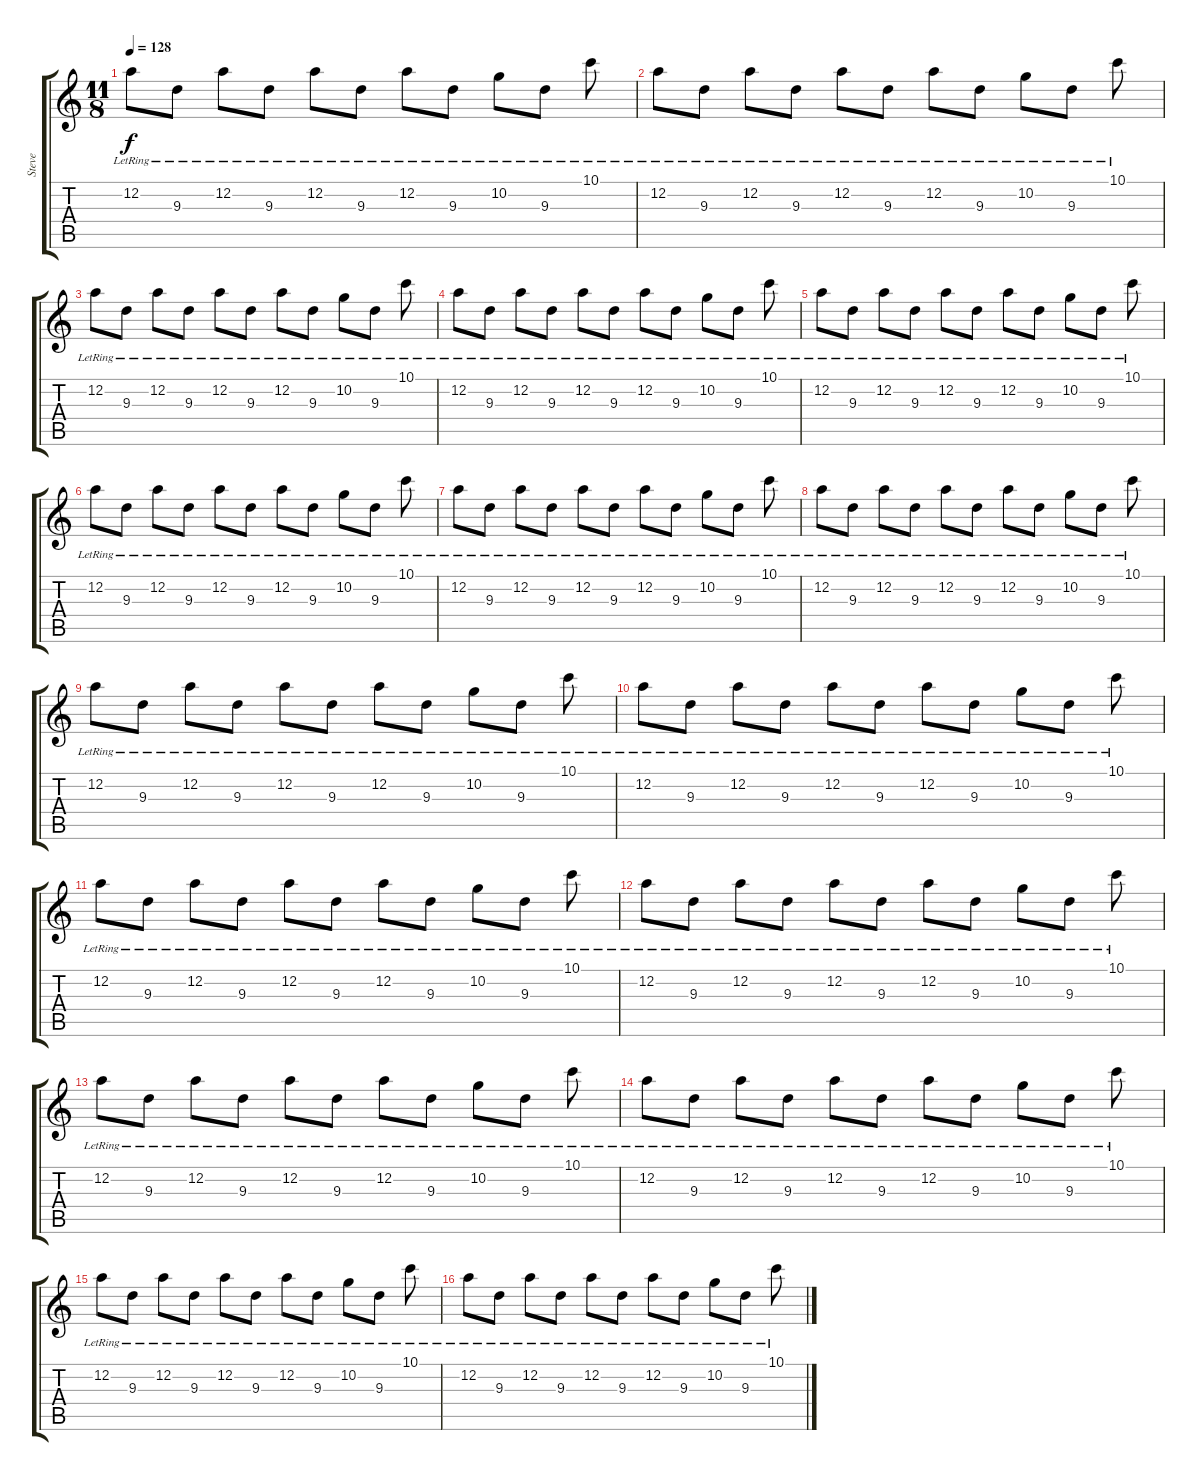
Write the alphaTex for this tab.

\track ("Steve" "Steve") {instrument electricguitarclean}
\staff {score tabs}
\tuning (D4 A3 F3 C3 G2 C2) {hide}
\ts (11 8)
\tempo 128
\clef g2
\ks c
12.2{lr}.8{dy f} 9.3{lr}.8 12.2{lr}.8 9.3{lr}.8 12.2{lr}.8 9.3{lr}.8 12.2{lr}.8 9.3{lr}.8 10.2{lr}.8 9.3{lr}.8 10.1{lr}.8 |
12.2{lr}.8 9.3{lr}.8 12.2{lr}.8 9.3{lr}.8 12.2{lr}.8 9.3{lr}.8 12.2{lr}.8 9.3{lr}.8 10.2{lr}.8 9.3{lr}.8 10.1{lr}.8 |
12.2{lr}.8 9.3{lr}.8 12.2{lr}.8 9.3{lr}.8 12.2{lr}.8 9.3{lr}.8 12.2{lr}.8 9.3{lr}.8 10.2{lr}.8 9.3{lr}.8 10.1{lr}.8 |
12.2{lr}.8 9.3{lr}.8 12.2{lr}.8 9.3{lr}.8 12.2{lr}.8 9.3{lr}.8 12.2{lr}.8 9.3{lr}.8 10.2{lr}.8 9.3{lr}.8 10.1{lr}.8 |
12.2{lr}.8 9.3{lr}.8 12.2{lr}.8 9.3{lr}.8 12.2{lr}.8 9.3{lr}.8 12.2{lr}.8 9.3{lr}.8 10.2{lr}.8 9.3{lr}.8 10.1{lr}.8 |
12.2{lr}.8 9.3{lr}.8 12.2{lr}.8 9.3{lr}.8 12.2{lr}.8 9.3{lr}.8 12.2{lr}.8 9.3{lr}.8 10.2{lr}.8 9.3{lr}.8 10.1{lr}.8 |
12.2{lr}.8 9.3{lr}.8 12.2{lr}.8 9.3{lr}.8 12.2{lr}.8 9.3{lr}.8 12.2{lr}.8 9.3{lr}.8 10.2{lr}.8 9.3{lr}.8 10.1{lr}.8 |
12.2{lr}.8 9.3{lr}.8 12.2{lr}.8 9.3{lr}.8 12.2{lr}.8 9.3{lr}.8 12.2{lr}.8 9.3{lr}.8 10.2{lr}.8 9.3{lr}.8 10.1{lr}.8 |
12.2{lr}.8 9.3{lr}.8 12.2{lr}.8 9.3{lr}.8 12.2{lr}.8 9.3{lr}.8 12.2{lr}.8 9.3{lr}.8 10.2{lr}.8 9.3{lr}.8 10.1{lr}.8 |
12.2{lr}.8 9.3{lr}.8 12.2{lr}.8 9.3{lr}.8 12.2{lr}.8 9.3{lr}.8 12.2{lr}.8 9.3{lr}.8 10.2{lr}.8 9.3{lr}.8 10.1{lr}.8 |
12.2{lr}.8 9.3{lr}.8 12.2{lr}.8 9.3{lr}.8 12.2{lr}.8 9.3{lr}.8 12.2{lr}.8 9.3{lr}.8 10.2{lr}.8 9.3{lr}.8 10.1{lr}.8 |
12.2{lr}.8 9.3{lr}.8 12.2{lr}.8 9.3{lr}.8 12.2{lr}.8 9.3{lr}.8 12.2{lr}.8 9.3{lr}.8 10.2{lr}.8 9.3{lr}.8 10.1{lr}.8 |
12.2{lr}.8 9.3{lr}.8 12.2{lr}.8 9.3{lr}.8 12.2{lr}.8 9.3{lr}.8 12.2{lr}.8 9.3{lr}.8 10.2{lr}.8 9.3{lr}.8 10.1{lr}.8 |
12.2{lr}.8 9.3{lr}.8 12.2{lr}.8 9.3{lr}.8 12.2{lr}.8 9.3{lr}.8 12.2{lr}.8 9.3{lr}.8 10.2{lr}.8 9.3{lr}.8 10.1{lr}.8 |
12.2{lr}.8 9.3{lr}.8 12.2{lr}.8 9.3{lr}.8 12.2{lr}.8 9.3{lr}.8 12.2{lr}.8 9.3{lr}.8 10.2{lr}.8 9.3{lr}.8 10.1{lr}.8 |
12.2{lr}.8 9.3{lr}.8 12.2{lr}.8 9.3{lr}.8 12.2{lr}.8 9.3{lr}.8 12.2{lr}.8 9.3{lr}.8 10.2{lr}.8 9.3{lr}.8 10.1{lr}.8
